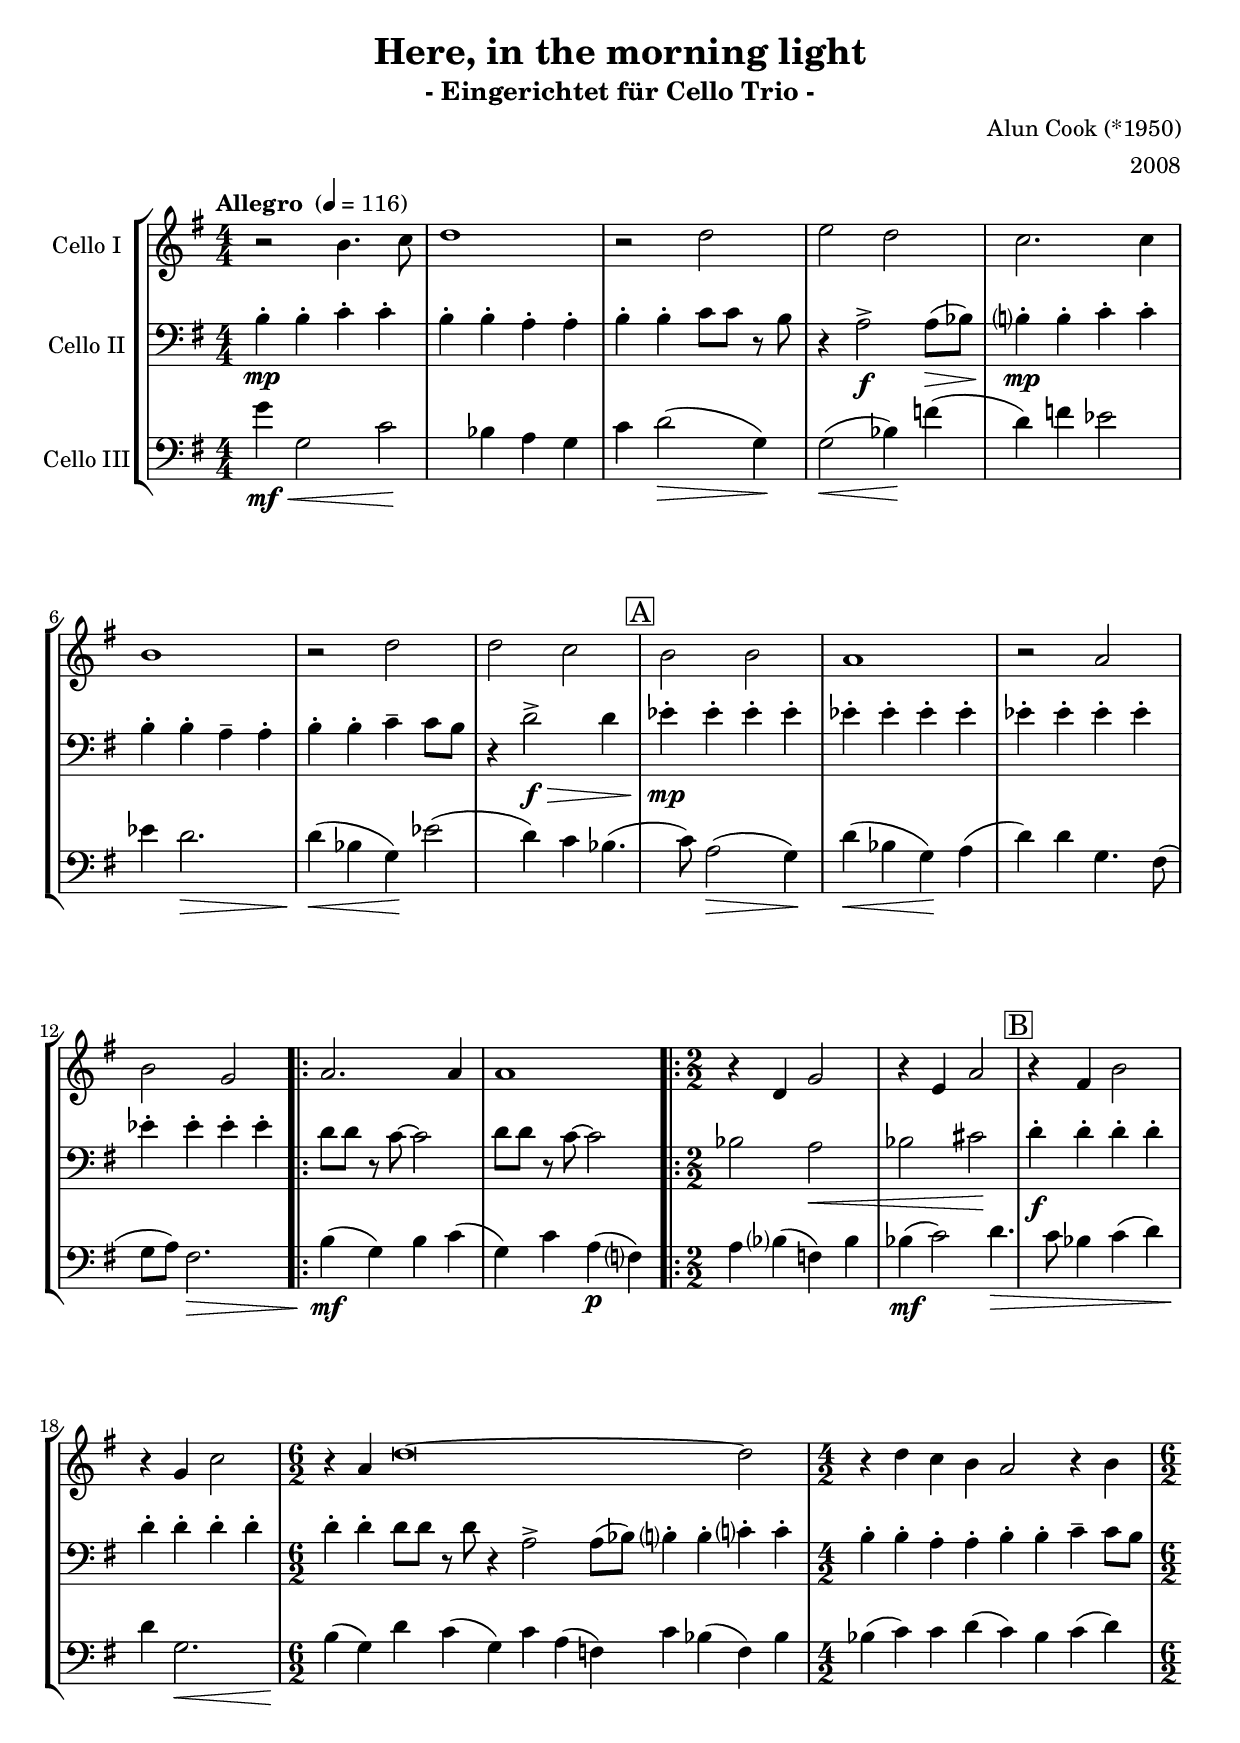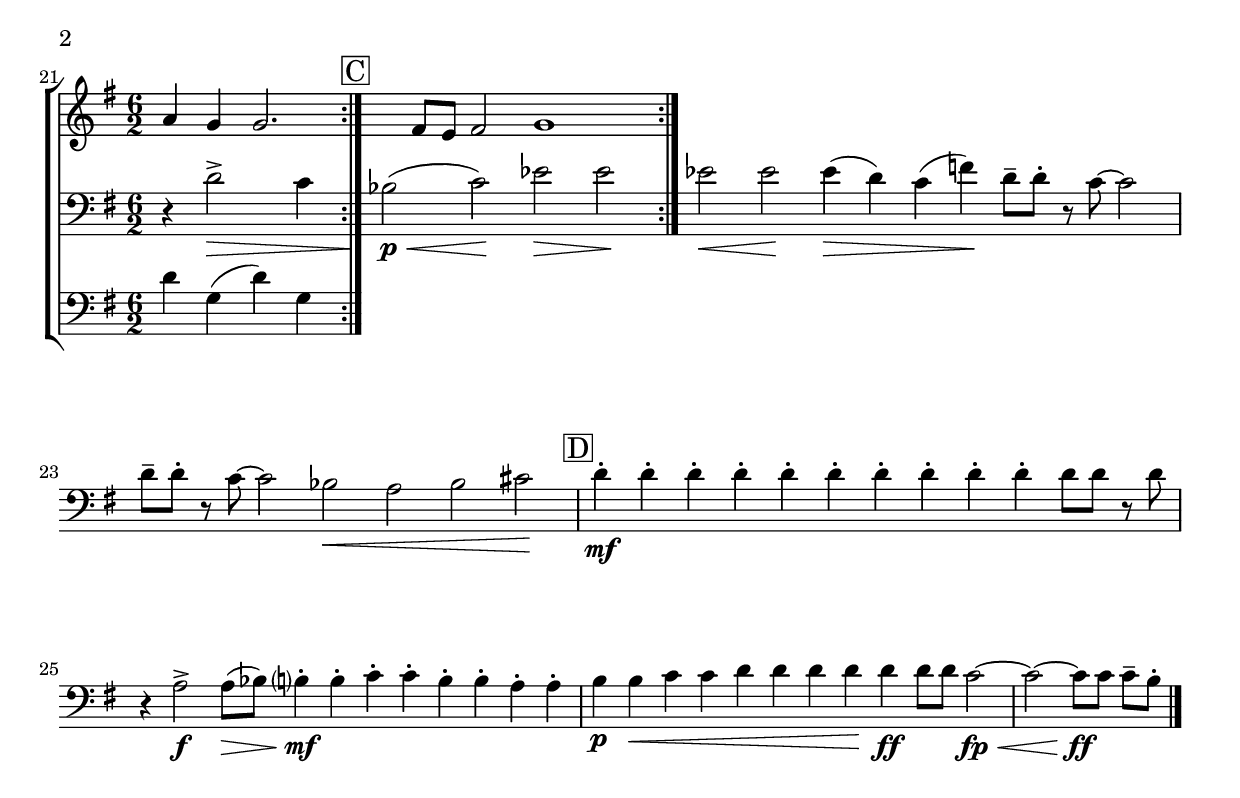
\version "2.14.2"
\include "deutsch.ly"

#(set-global-staff-size 20)

\header {
  title = "Here, in the morning light"
  subtitle = "- Eingerichtet für Cello Trio -"
  composer = "Alun Cook (*1950)"
  arranger = "2008"
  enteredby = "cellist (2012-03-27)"
}

voiceconsts = {
 \key g \major
 \clef "bass"
 \time 4/4
 \numericTimeSignature
 \compressFullBarRests
 \tempo "Allegro " 4=116
}

%minstr = "harpsichord"
%mihi = "clarinet"
mihi = "ocarina"
%minstr = "accordion"
milo = "french horn"
%milo = "bassoon"

moral = \markup \italic "molto rall."

\include "v1.ily"
vb = \relative c' {
  \voiceconsts

  h4-.\mp h-. c-. c-.
  h-. h-. a-. a-.
  h-. h-. c8 c r h
  r4 a2->\f a8(\> b)
  h?4\!-.\mp h-. c-. c-.

  h-. h-. a-- a-.
  h-. h-. c-- c8 h
  r4 d2->\f\> d4 \mark \markup \box "A"
  es\!-.\mp es-. es-. es-.
  es-. es-. es-. es-.
  es-. es-. es-. es-.

  es-. es-. es-. es-.
  d8 d r c~ c2
  d8 d r c~ c2
  b a\<
  b cis\! \mark \markup \box "B"

  d4-.\f d-. d-. d-.
  d-. d-. d-. d-.
  d-. d-. d8 d r d
  r4 a2-> a8( b)
  h?4-. h-. c?-. c-.
  h-. h-. a-. a-.

  h-. h-. c-- c8 h
  r4 d2->\> c4 \mark \markup \box "C"
  b2(\!\p\< c)\!
  es\> es\!
  es\< es\!

  es4(\> d) c( f)\!
  d8-- d-. r c~ c2
  d8-- d-. r c~ c2
  b\< a
  b cis\! \mark \markup \box "D"

  d4-.\mf d-. d-. d-.
  d-. d-. d-. d-.
  d-. d-. d8 d r d
  r4 a2->\f a8(\> b)
  h?4\!-.\mf h-. c-. c-.

  h-. h-. a-. a-.
  h\p h\< c c
  d d d d\!
  d\ff d8 d c2~\fp\<
  c~ c8\!\ff c c[-- h]-. \bar "|."
}

\include "v3.ily"

music = \new StaffGroup <<
      \new Staff {
	\set Staff.midiInstrument = \mihi
	\set Staff.instrumentName = #"Cello I"
	\transpose g g { \va }
      }

      \new Staff {
	\set Staff.midiInstrument = \milo
	\set Staff.instrumentName = #"Cello II"
	\transpose g g { \vb }
      }

      \new Staff {
	\set Staff.midiInstrument = \milo
	\set Staff.instrumentName = #"Cello III"
	\transpose g g { \vc }
      }
>>

\book {
  \score {
    \music
    \layout {}
  }

  \score {
    \unfoldRepeats \music

    \midi {
      \context {
        \Score
      }
    }
  }
}
